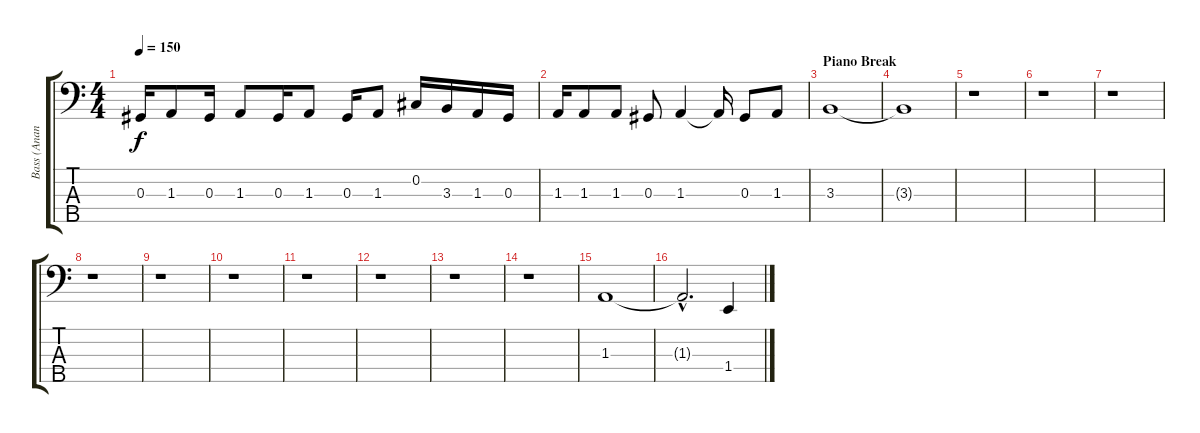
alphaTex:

\track ("Bass (Anan Kaddouri)" "Bass (Anan") {instrument electricbassfinger}
\staff {score tabs}
\tuning (Gb2 Db2 Ab1 Eb1 Bb0) {hide}
\ts (4 4)
\tempo 150
\clef f4
\ks c
0.3.16{dy f} 1.3.8 0.3.16 1.3.8 0.3.16 1.3.8 0.3.16 1.3.8 0.2.16 3.3.16 1.3.16 0.3.16 |
1.3.16 1.3.8 1.3.8 0.3.8 1.3.4 1.3{t}.16 0.3.8 1.3.8 |
\section ("" "Piano Break")
3.3.1 |
3.3{t}.1 |
r.1 |
r.1 |
r.1 |
r.1 |
r.1 |
r.1 |
r.1 |
r.1 |
r.1 |
r.1 |
1.3.1 |
1.3{hac t}.2{d} 1.4.4
